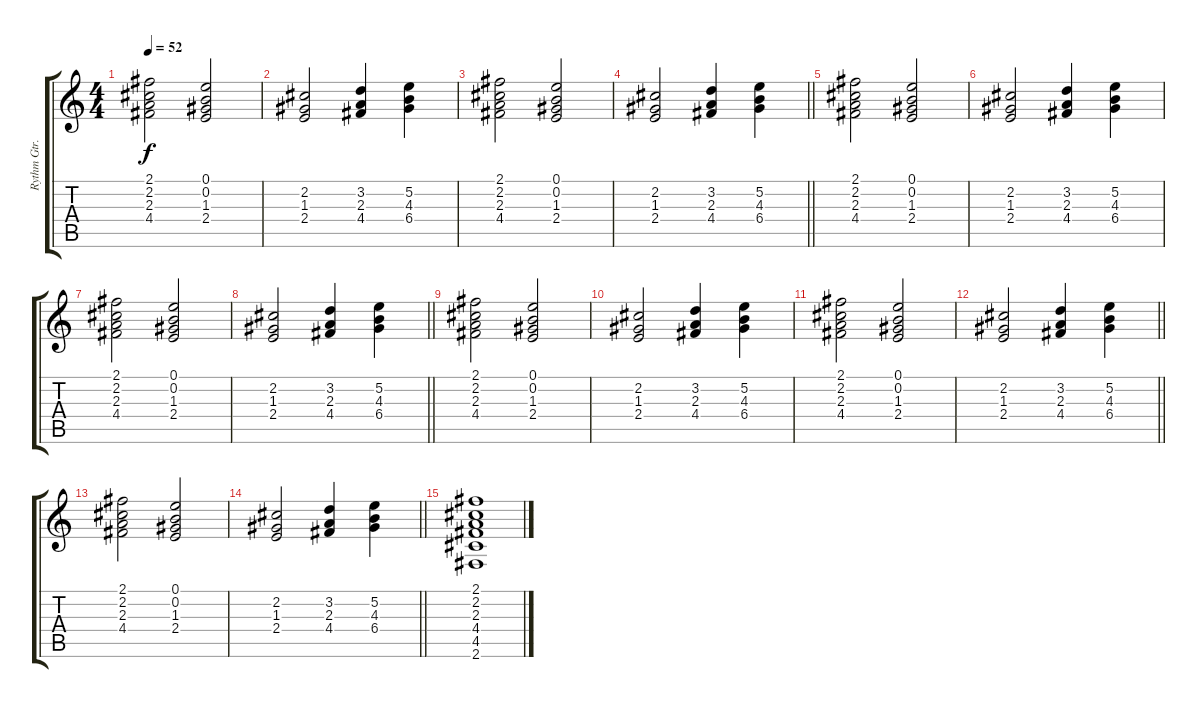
\track ("Rythm Gtr." "Rythm Gtr.") {instrument acousticguitarsteel}
\staff {score tabs}
\tuning (E4 B3 G3 D3 A2 E2) {hide}
\ts (4 4)
\tempo 52
\clef g2
\ks c
(2.1 2.2 2.3 4.4).2{dy f} (0.1 0.2 1.3 2.4).2 |
(2.2 1.3 2.4).2 (3.2 2.3 4.4).4 (5.2 4.3 6.4).4 |
(2.1 2.2 2.3 4.4).2 (0.1 0.2 1.3 2.4).2 |
\barLineRight lightlight
(2.2 1.3 2.4).2 (3.2 2.3 4.4).4 (5.2 4.3 6.4).4 |
(2.1 2.2 2.3 4.4).2 (0.1 0.2 1.3 2.4).2 |
(2.2 1.3 2.4).2 (3.2 2.3 4.4).4 (5.2 4.3 6.4).4 |
(2.1 2.2 2.3 4.4).2 (0.1 0.2 1.3 2.4).2 |
\barLineRight lightlight
(2.2 1.3 2.4).2 (3.2 2.3 4.4).4 (5.2 4.3 6.4).4 |
(2.1 2.2 2.3 4.4).2 (0.1 0.2 1.3 2.4).2 |
(2.2 1.3 2.4).2 (3.2 2.3 4.4).4 (5.2 4.3 6.4).4 |
(2.1 2.2 2.3 4.4).2 (0.1 0.2 1.3 2.4).2 |
\barLineRight lightlight
(2.2 1.3 2.4).2 (3.2 2.3 4.4).4 (5.2 4.3 6.4).4 |
(2.1 2.2 2.3 4.4).2 (0.1 0.2 1.3 2.4).2 |
\barLineRight lightlight
(2.2 1.3 2.4).2 (3.2 2.3 4.4).4 (5.2 4.3 6.4).4 |
(2.1 2.2 2.3 4.4 4.5 2.6).1
